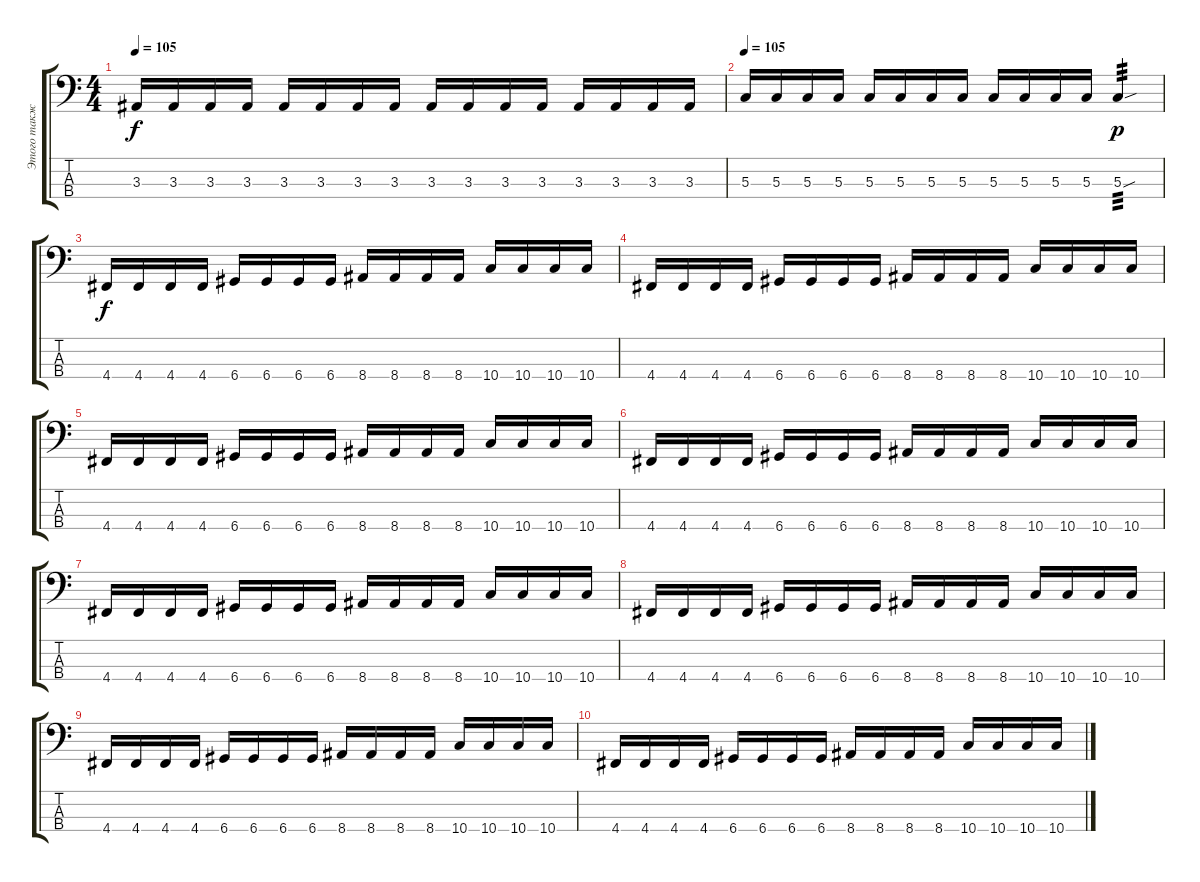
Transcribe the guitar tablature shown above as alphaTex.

\track ("Этого также не знаю" "Этого такж") {instrument electricbassfinger}
\staff {score tabs}
\tuning (F2 C2 G1 D1) {hide}
\ts (4 4)
\tempo 105
\clef f4
\ks c
3.3.16{dy f} 3.3.16 3.3.16 3.3.16 3.3.16 3.3.16 3.3.16 3.3.16 3.3.16 3.3.16 3.3.16 3.3.16 3.3.16 3.3.16 3.3.16 3.3.16 |
\tempo 105
5.3.16 5.3.16 5.3.16 5.3.16 5.3.16 5.3.16 5.3.16 5.3.16 5.3.16 5.3.16 5.3.16 5.3.16 5.3{sou}.4{tp 3 dy p} |
4.4.16{dy f} 4.4.16 4.4.16 4.4.16 6.4.16 6.4.16 6.4.16 6.4.16 8.4.16 8.4.16 8.4.16 8.4.16 10.4.16 10.4.16 10.4.16 10.4.16 |
4.4.16 4.4.16 4.4.16 4.4.16 6.4.16 6.4.16 6.4.16 6.4.16 8.4.16 8.4.16 8.4.16 8.4.16 10.4.16 10.4.16 10.4.16 10.4.16 |
4.4.16 4.4.16 4.4.16 4.4.16 6.4.16 6.4.16 6.4.16 6.4.16 8.4.16 8.4.16 8.4.16 8.4.16 10.4.16 10.4.16 10.4.16 10.4.16 |
4.4.16 4.4.16 4.4.16 4.4.16 6.4.16 6.4.16 6.4.16 6.4.16 8.4.16 8.4.16 8.4.16 8.4.16 10.4.16 10.4.16 10.4.16 10.4.16 |
4.4.16 4.4.16 4.4.16 4.4.16 6.4.16 6.4.16 6.4.16 6.4.16 8.4.16 8.4.16 8.4.16 8.4.16 10.4.16 10.4.16 10.4.16 10.4.16 |
4.4.16 4.4.16 4.4.16 4.4.16 6.4.16 6.4.16 6.4.16 6.4.16 8.4.16 8.4.16 8.4.16 8.4.16 10.4.16 10.4.16 10.4.16 10.4.16 |
4.4.16 4.4.16 4.4.16 4.4.16 6.4.16 6.4.16 6.4.16 6.4.16 8.4.16 8.4.16 8.4.16 8.4.16 10.4.16 10.4.16 10.4.16 10.4.16 |
4.4.16 4.4.16 4.4.16 4.4.16 6.4.16 6.4.16 6.4.16 6.4.16 8.4.16 8.4.16 8.4.16 8.4.16 10.4.16 10.4.16 10.4.16 10.4.16
